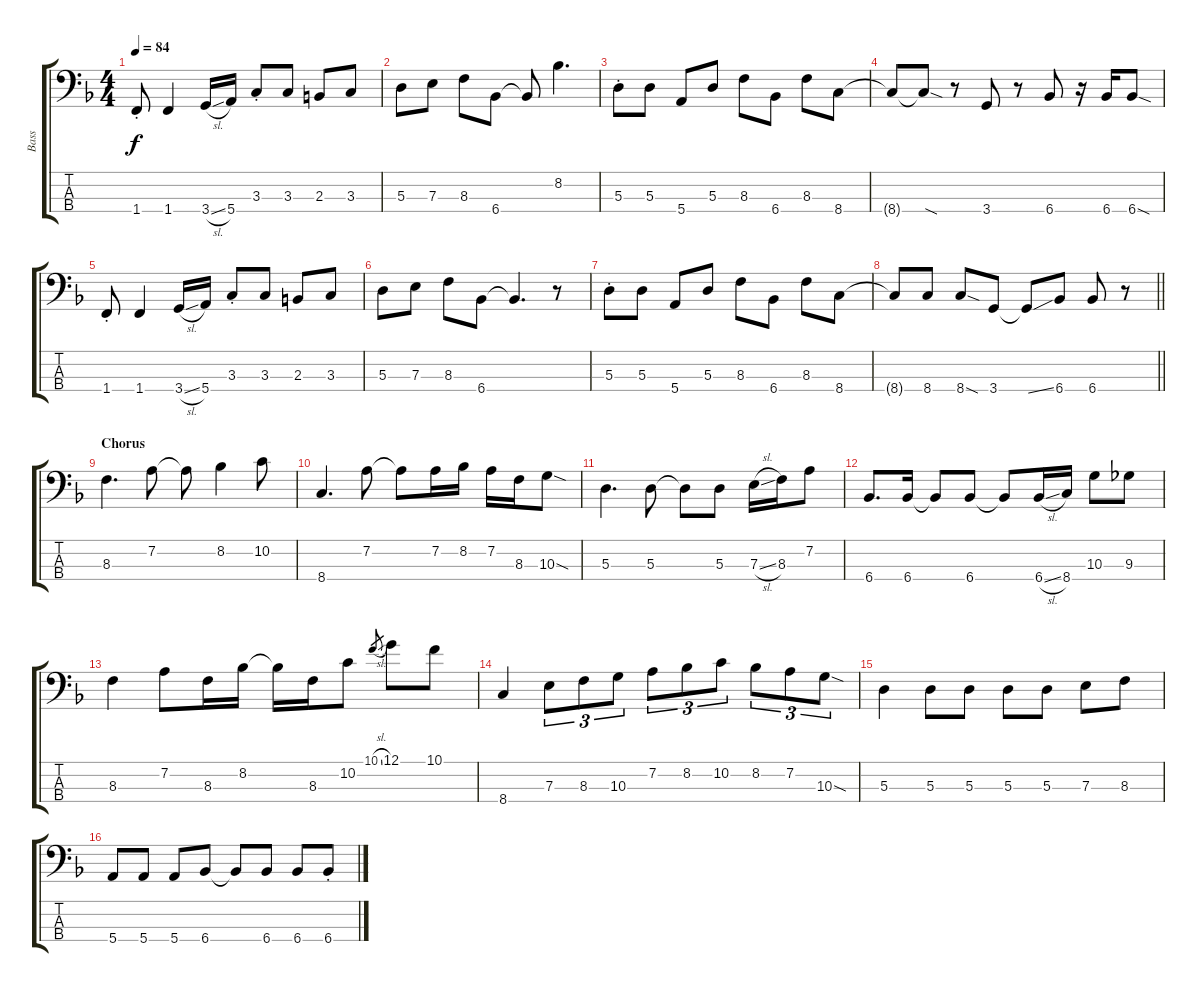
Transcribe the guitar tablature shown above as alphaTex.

\track ("Bass" "Bass") {instrument electricbassfinger}
\staff {score tabs}
\tuning (G2 D2 A1 E1) {hide}
\ts (4 4)
\tempo 84
\clef f4
\ks f
1.4{st}.8{dy f} 1.4.4 3.4{sl}.16 5.4.16 3.3{st}.8 3.3.8 2.3.8 3.3.8 |
5.3.8 7.3.8 8.3.8 6.4.8 6.4{t}.8 8.2.4{d} |
5.3{st}.8 5.3.8 5.4.8 5.3.8 8.3.8 6.4.8 8.3.8 8.4.8 |
8.4{t}.8 8.4{sod t}.8 r.8 3.4.8 r.8 6.4.8 r.16 6.4.16 6.4{sod}.8 |
1.4{st}.8 1.4.4 3.4{sl}.16 5.4.16 3.3{st}.8 3.3.8 2.3.8 3.3.8 |
5.3.8 7.3.8 8.3.8 6.4.8 6.4{t}.4{d} r.8 |
5.3{st}.8 5.3.8 5.4.8 5.3.8 8.3.8 6.4.8 8.3.8 8.4.8 |
\barLineRight lightlight
8.4{t}.8 8.4.8 8.4{sod}.8 3.4.8 3.4{ss t}.8 6.4.8 6.4.8 r.8 |
\section ("" "Chorus")
8.3.4{d} 7.2.8 7.2{t}.8 8.2.4 10.2.8 |
8.4.4{d} 7.2.8 7.2{t}.8 7.2.16 8.2.16 7.2.16 8.3.16 10.3{sod}.8 |
5.3.4{d} 5.3.8 5.3{t}.8 5.3.8 7.3{sl}.16 8.3.16 7.2.8 |
6.4.8{d} 6.4.16 6.4{t}.8 6.4.8 6.4{t}.8 6.4{sl}.16 8.4.16 10.3.8 9.3.8 |
8.3.4 7.2.8 8.3.16 8.2.16 8.2{t}.16 8.3.16 10.2.8 10.1{sl}.8{gr} 12.1.8 10.1.8 |
8.4.4 7.3.8{tu (3 2)} 8.3.8{tu (3 2)} 10.3.8{tu (3 2)} 7.2.8{tu (3 2)} 8.2.8{tu (3 2)} 10.2.8{tu (3 2)} 8.2.8{tu (3 2)} 7.2.8{tu (3 2)} 10.3{sod}.8{tu (3 2)} |
5.3.4 5.3.8 5.3.8 5.3.8 5.3.8 7.3.8 8.3.8 |
5.4.8 5.4.8 5.4.8 6.4.8 6.4{t}.8 6.4.8 6.4.8 6.4{st}.8
